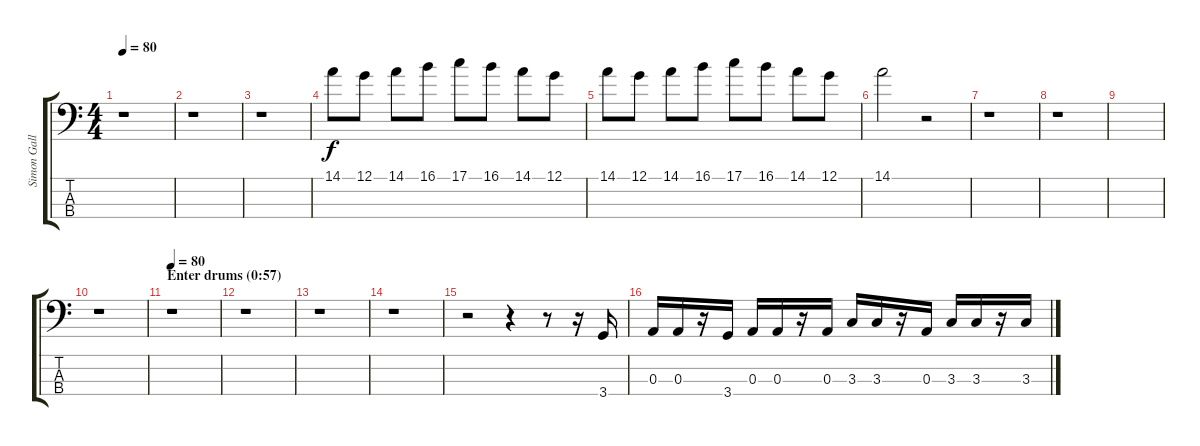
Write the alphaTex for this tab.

\track ("Simon Gallup (bass)" "Simon Gall") {instrument electricbasspick}
\staff {score tabs}
\tuning (G2 D2 A1 E1) {hide}
\ts (4 4)
\tempo 80
\clef f4
\ks c
r.1{dy f} |
r.1 |
r.1 |
14.1.8{volume 9} 12.1.8 14.1.8 16.1.8 17.1.8 16.1.8 14.1.8 12.1.8 |
14.1.8 12.1.8 14.1.8 16.1.8 17.1.8 16.1.8 14.1.8 12.1.8 |
14.1.2 r.2 |
r.1 |
r.1 |
|
r.1 |
\section ("" "Enter drums (0:57)")
\tempo 80
r.1 |
r.1 |
r.1 |
r.1 |
r.2{volume 12} r.4 r.8 r.16 3.4.16 |
0.3.16 0.3.16 r.16 3.4.16 0.3.16 0.3.16 r.16 0.3.16 3.3.16 3.3.16 r.16 0.3.16 3.3.16 3.3.16 r.16 3.3.16
